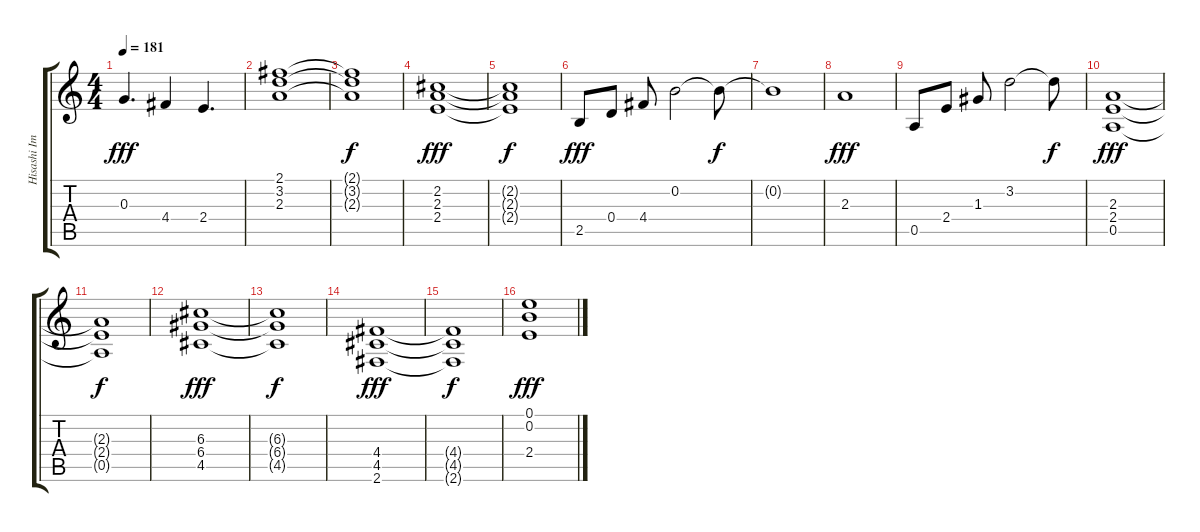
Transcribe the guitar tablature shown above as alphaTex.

\track ("Hisashi Imai" "Hisashi Im") {instrument distortionguitar}
\staff {score tabs}
\tuning (E4 B3 G3 D3 A2 E2) {hide}
\ts (4 4)
\tempo 181
\clef g2
\ks c
0.3.4{d dy fff} 4.4.4 2.4.4{d} |
(2.1 3.2 2.3).1 |
(2.1{t} 3.2{t} 2.3{t}).1{dy f} |
(2.2 2.3 2.4).1{dy fff} |
(2.2{t} 2.3{t} 2.4{t}).1{dy f} |
2.5.8{dy fff} 0.4.8 4.4.8 0.2.2 0.2{t}.8{dy f} |
0.2{t}.1 |
2.3.1{dy fff} |
0.5.8 2.4.8 1.3.8 3.2.2 3.2{t}.8{dy f} |
(2.3 2.4 0.5).1{dy fff} |
(2.3{t} 2.4{t} 0.5{t}).1{dy f} |
(6.3 6.4 4.5).1{dy fff} |
(6.3{t} 6.4{t} 4.5{t}).1{dy f} |
(4.4 4.5 2.6).1{dy fff} |
(4.4{t} 4.5{t} 2.6{t}).1{dy f} |
(0.1 0.2 2.4).1{dy fff}
